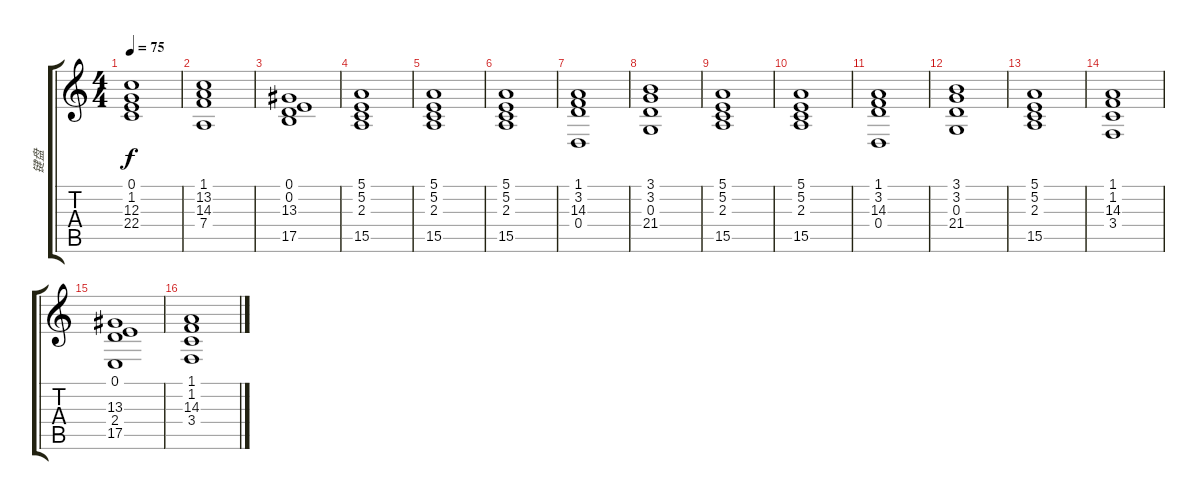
\track ("键盘" "键盘") {instrument synthstrings2}
\staff {score tabs}
\tuning (E4 B3 G3 D3 A2 E2) {hide}
\ts (4 4)
\tempo 75
\clef g2
\ks c
(0.1 1.2 12.3 22.4).1{dy f} |
(1.1 13.2 14.3 7.4).1 |
(0.1 0.2 13.3 17.5).1 |
(5.1 5.2 2.3 15.5).1 |
(5.1 5.2 2.3 15.5).1 |
(5.1 5.2 2.3 15.5).1 |
(1.1 3.2 14.3 0.4).1 |
(3.1 3.2 0.3 21.4).1 |
(5.1 5.2 2.3 15.5).1 |
(5.1 5.2 2.3 15.5).1 |
(1.1 3.2 14.3 0.4).1 |
(3.1 3.2 0.3 21.4).1 |
(5.1 5.2 2.3 15.5).1 |
(1.1 1.2 14.3 3.4).1 |
(0.1 13.3 2.4 17.5).1 |
(1.1 1.2 14.3 3.4).1
